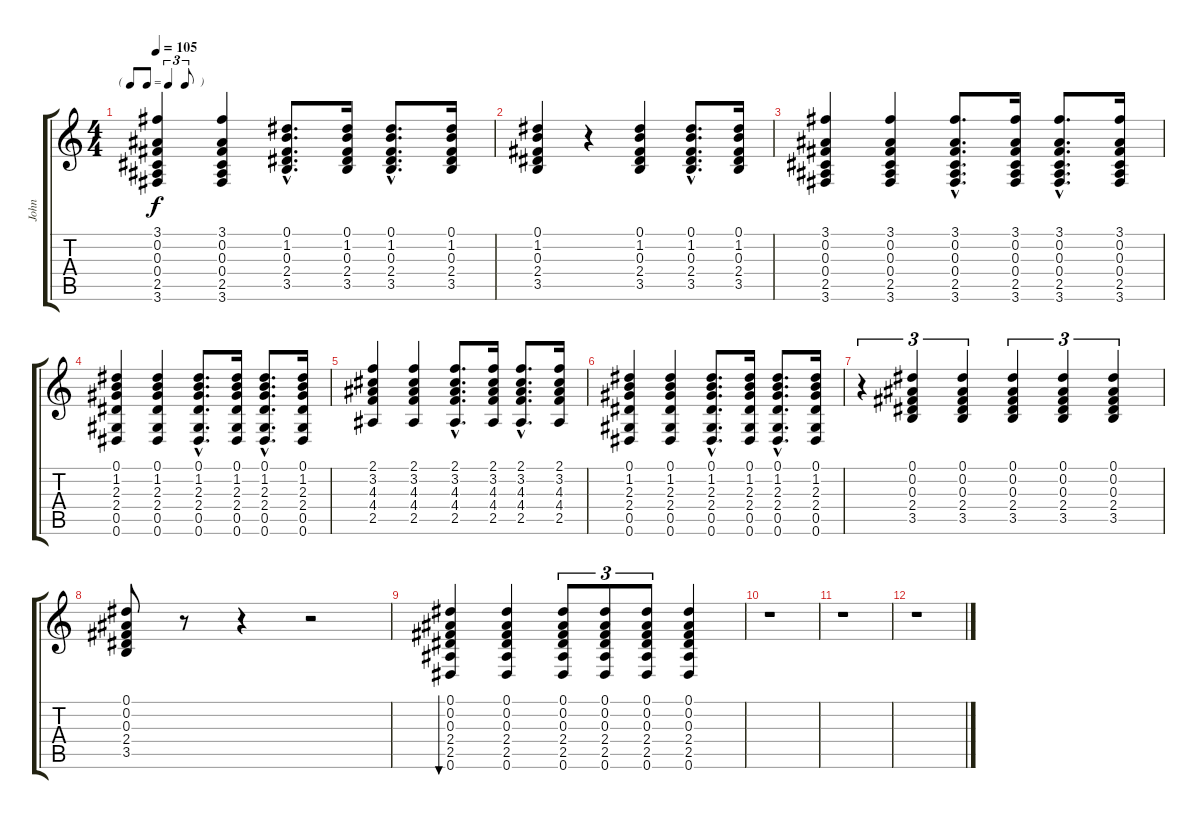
\track ("John" "John") {instrument acousticguitarsteel}
\staff {score tabs}
\tuning (Eb4 Bb3 Gb3 Db3 Ab2 Eb2) {hide}
\ts (4 4)
\tf triplet8th
\tempo 105
\clef g2
\ks c
(3.1 0.2 0.3 0.4 2.5 3.6).4{dy f} (3.1 0.2 0.3 0.4 2.5 3.6).4 (0.1{hac} 1.2{hac} 0.3{hac} 2.4{hac} 3.5{hac}).8{d} (0.1 1.2 0.3 2.4 3.5).16 (0.1{hac} 1.2{hac} 0.3{hac} 2.4{hac} 3.5{hac}).8{d} (0.1 1.2 0.3 2.4 3.5).16 |
(0.1 1.2 0.3 2.4 3.5).4 r.4 (0.1 1.2 0.3 2.4 3.5).4 (0.1{hac} 1.2{hac} 0.3{hac} 2.4{hac} 3.5{hac}).8{d} (0.1 1.2 0.3 2.4 3.5).16 |
(3.1 0.2 0.3 0.4 2.5 3.6).4 (3.1 0.2 0.3 0.4 2.5 3.6).4 (3.1{hac} 0.2{hac} 0.3{hac} 0.4{hac} 2.5{hac} 3.6{hac}).8{d} (3.1 0.2 0.3 0.4 2.5 3.6).16 (3.1{hac} 0.2{hac} 0.3{hac} 0.4{hac} 2.5{hac} 3.6{hac}).8{d} (3.1 0.2 0.3 0.4 2.5 3.6).16 |
(0.1 1.2 2.3 2.4 0.5 0.6).4 (0.1 1.2 2.3 2.4 0.5 0.6).4 (0.1{hac} 1.2{hac} 2.3{hac} 2.4{hac} 0.5{hac} 0.6{hac}).8{d} (0.1 1.2 2.3 2.4 0.5 0.6).16 (0.1{hac} 1.2{hac} 2.3{hac} 2.4{hac} 0.5{hac} 0.6{hac}).8{d} (0.1 1.2 2.3 2.4 0.5 0.6).16 |
(2.1 3.2 4.3 4.4 2.5).4 (2.1 3.2 4.3 4.4 2.5).4 (2.1{hac} 3.2{hac} 4.3{hac} 4.4{hac} 2.5{hac}).8{d} (2.1 3.2 4.3 4.4 2.5).16 (2.1{hac} 3.2{hac} 4.3{hac} 4.4{hac} 2.5{hac}).8{d} (2.1 3.2 4.3 4.4 2.5).16 |
(0.1 1.2 2.3 2.4 0.5 0.6).4 (0.1 1.2 2.3 2.4 0.5 0.6).4 (0.1{hac} 1.2{hac} 2.3{hac} 2.4{hac} 0.5{hac} 0.6{hac}).8{d} (0.1 1.2 2.3 2.4 0.5 0.6).16 (0.1{hac} 1.2{hac} 2.3{hac} 2.4{hac} 0.5{hac} 0.6{hac}).8{d} (0.1 1.2 2.3 2.4 0.5 0.6).16 |
r.4{tu (3 2)} (0.1 0.2 0.3 2.4 3.5).4{tu (3 2)} (0.1 0.2 0.3 2.4 3.5).4{tu (3 2)} (0.1 0.2 0.3 2.4 3.5).4{tu (3 2)} (0.1 0.2 0.3 2.4 3.5).4{tu (3 2)} (0.1 0.2 0.3 2.4 3.5).4{tu (3 2)} |
(0.1 0.2 0.3 2.4 3.5).8 r.8 r.4 r.2 |
(0.1 0.2 0.3 2.4 2.5 0.6).4{bu 120} (0.1 0.2 0.3 2.4 2.5 0.6).4 (0.1 0.2 0.3 2.4 2.5 0.6).8{tu (3 2)} (0.1 0.2 0.3 2.4 2.5 0.6).8{tu (3 2)} (0.1 0.2 0.3 2.4 2.5 0.6).8{tu (3 2)} (0.1 0.2 0.3 2.4 2.5 0.6).4 |
r.1 |
r.1 |
r.1
